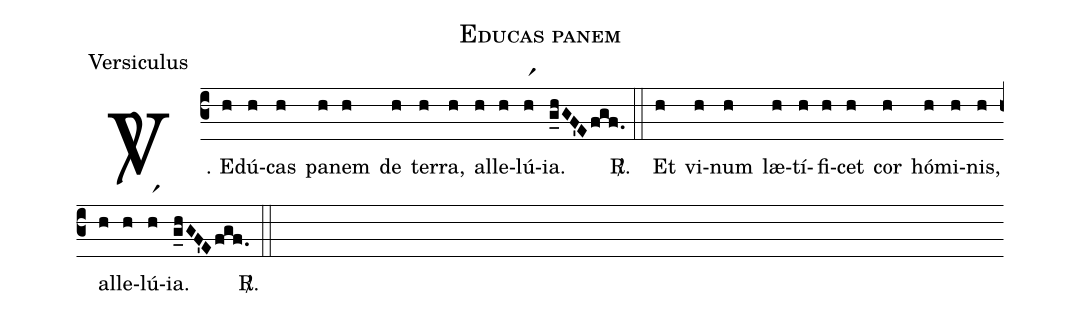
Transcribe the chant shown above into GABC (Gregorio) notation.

name:Educas panem;
office-part:Versiculus;
%%
(c3)
<sp>V/</sp>. E(h)dú(h)cas(h) pa(h)nem(h) de(h) ter(h)ra,(h) al(h)le(h)lú(hr1)ia.(g_hGF'Efgf.) <sp>R/</sp>.(::)
Et(h) vi(h)num(h) læ(h)tí(h)fi(h)cet(h) cor(h) hó(h)mi(h)nis,(h) al(h)le(h)lú(hr1)ia.(g_hGF'Efgf.) <sp>R/</sp>.(::)
